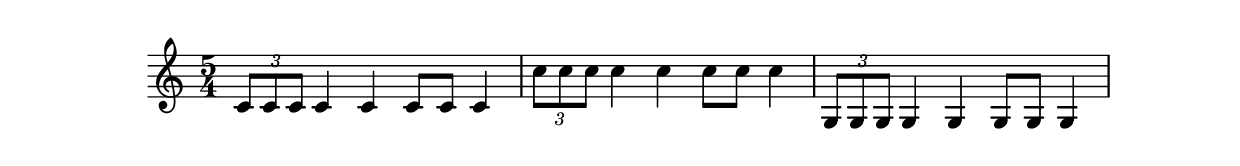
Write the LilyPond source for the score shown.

\version "2.16.0"

\header {
  lsrtags = "pitches, real-music, really-cool, scheme-language"

  texidoc = "
In music that contains many occurrences of the same sequence of notes
at different pitches, the following music function may prove useful.
It takes a note, of which only the pitch is used.   This example
creates the rhythm used throughout Mars, from Gustav Holst's The
Planets.

"
  doctitle = "Creating a sequence of notes on various pitches"
}

rhythm =
#(define-music-function (parser location p) (ly:pitch?)
   "Make the rhythm in Mars (the Planets) at the given pitch"
  #{ \times 2/3 { $p 8 $p $p } $p 4 $p $p 8 $p $p 4 #})

\new Staff {
  \time 5/4
  \rhythm c'
  \rhythm c''
  \rhythm g
}
